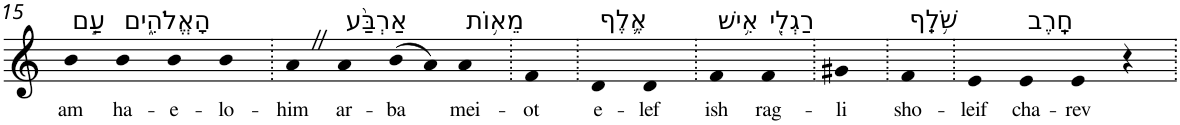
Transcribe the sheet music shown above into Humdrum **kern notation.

**kern	**text
*part1	*part1
*staff1	*staff1
*I"Piano	*
*I'Pno	*
!!LO:PB:g=z
*clefG2	*
*k[]	*
=15	=15
!LO:TX:a:t=עַ֣ם	!
!	!LO:LY:b
4b	am
!LO:TX:a:t=הָאֱלֹהִ֑ים	!
!	!LO:LY:b
4b	ha-
!	!LO:LY:b
4b	-e-
!	!LO:LY:b
4b	-lo-
=16.	=16.
!	!LO:LY:b
4aZ	-him
!LO:TX:a:t=אַרְבַּ֨ע	!
!	!LO:LY:b
4a	ar-
!	!LO:LY:b
(>8b	-ba
8a)	.
!LO:TX:a:t=מֵא֥וֹת	!
!	!LO:LY:b
4a	mei-
=17.	=17.
!	!LO:LY:b
4f	-ot
=18.	=18.
!LO:TX:a:t=אֶ֛לֶף	!
!	!LO:LY:b
4d	e-
!	!LO:LY:b
4d	-lef
=19.	=19.
!LO:TX:a:t=אִ֥ישׁ	!
!	!LO:LY:b
4f	ish
!LO:TX:a:t=רַגְלִ֖י	!
!	!LO:LY:b
4f	rag-
=20.	=20.
!	!LO:LY:b
4g#X	-li
=21.	=21.
!LO:TX:a:t=שֹׁ֥לֵֽף	!
!	!LO:LY:b
4f	sho-
=22.	=22.
!	!LO:LY:b
4e	-leif
!LO:TX:a:t=חָֽרֶב	!
!	!LO:LY:b
4e	cha-
!	!LO:LY:b
4e	-rev
4r	.
=.	=.
*-	*-
